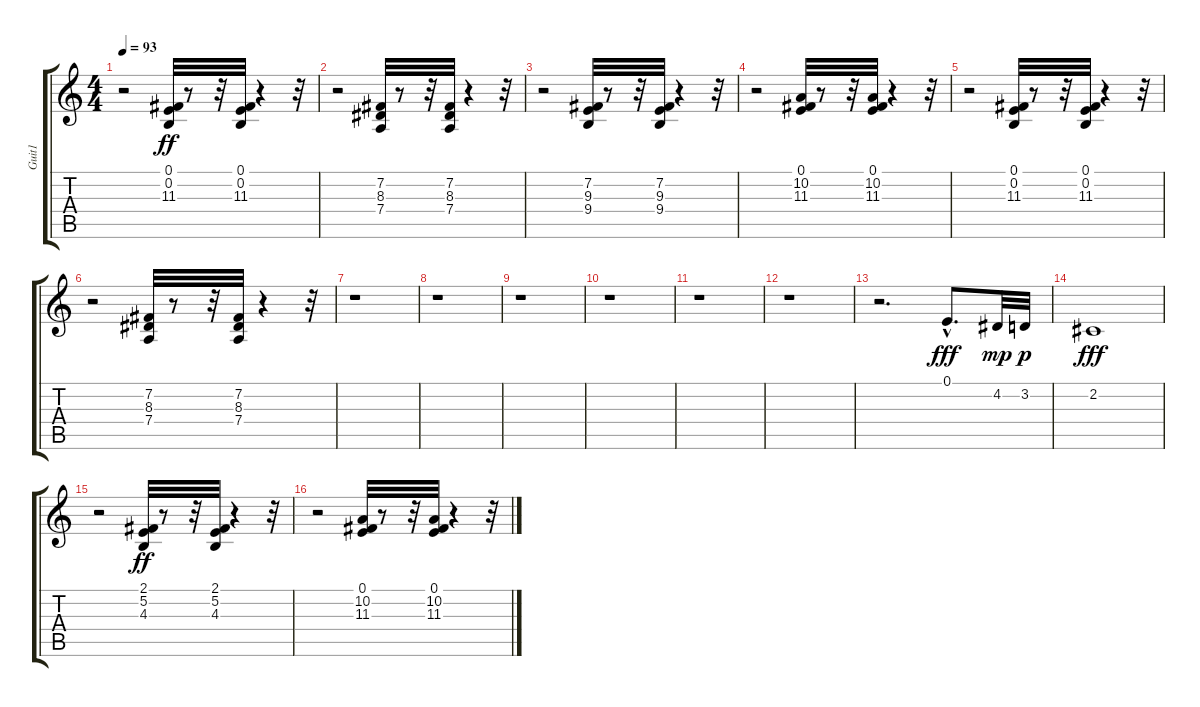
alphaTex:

\track ("Guit1" "Guit1") {instrument sopranosax}
\staff {score tabs}
\tuning (E4 B3 G3 D3 A2 E2) {hide}
\ts (4 4)
\tempo 93
\clef g2
\ks c
r.2{dy ff} (0.1 0.2 11.3).32 r.8 r.32 (0.1 0.2 11.3).32 r.4 r.32 |
r.2 (7.2 8.3 7.4).32 r.8 r.32 (7.2 8.3 7.4).32 r.4 r.32 |
r.2 (7.2 9.3 9.4).32 r.8 r.32 (7.2 9.3 9.4).32 r.4 r.32 |
r.2 (0.1 10.2 11.3).32 r.8 r.32 (0.1 10.2 11.3).32 r.4 r.32 |
r.2 (0.1 0.2 11.3).32 r.8 r.32 (0.1 0.2 11.3).32 r.4 r.32 |
r.2 (7.2 8.3 7.4).32 r.8 r.32 (7.2 8.3 7.4).32 r.4 r.32 |
r.1 |
r.1 |
r.1 |
r.1 |
r.1 |
r.1 |
r.2{d} 0.1{hac}.8{d dy fff} 4.2.32{dy mp} 3.2.32{dy p} |
2.2.1{dy fff} |
r.2 (2.1 5.2 4.3).32{dy ff} r.8 r.32 (2.1 5.2 4.3).32 r.4 r.32 |
r.2 (0.1 10.2 11.3).32 r.8 r.32 (0.1 10.2 11.3).32 r.4 r.32
